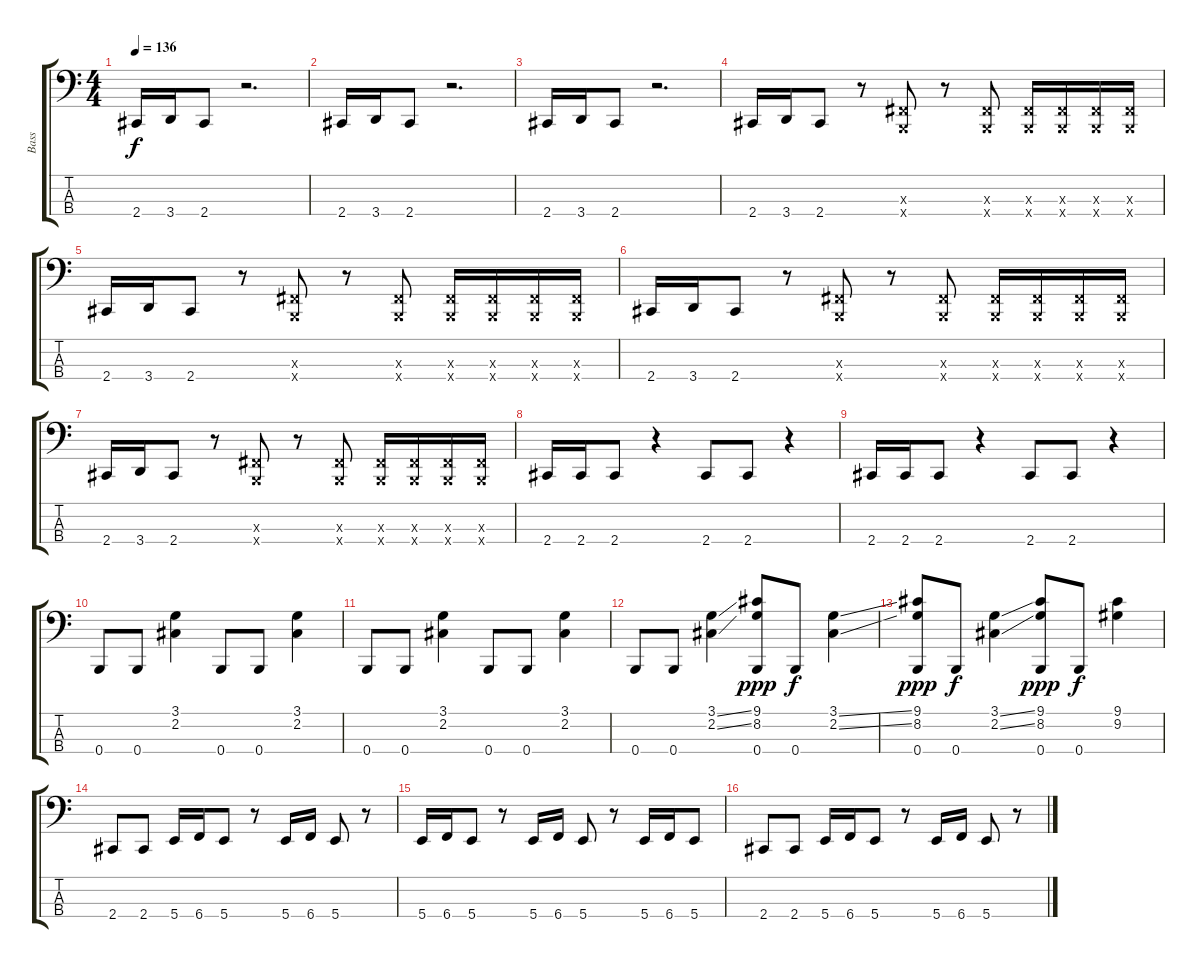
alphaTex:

\track ("Bass" "Bass") {instrument slapbass1}
\staff {score tabs}
\tuning (E2 B1 Gb1 B0) {hide}
\ts (4 4)
\tempo 136
\clef f4
\ks c
2.4.16{dy f} 3.4.16 2.4.8 r.2{d} |
2.4.16 3.4.16 2.4.8 r.2{d} |
2.4.16 3.4.16 2.4.8 r.2{d} |
2.4.16 3.4.16 2.4.8 r.8 (0.3{x} 0.4{x}).8 r.8 (0.3{x} 0.4{x}).8 (0.3{x} 0.4{x}).16 (0.3{x} 0.4{x}).16 (0.3{x} 0.4{x}).16 (0.3{x} 0.4{x}).16 |
2.4.16 3.4.16 2.4.8 r.8 (0.3{x} 0.4{x}).8 r.8 (0.3{x} 0.4{x}).8 (0.3{x} 0.4{x}).16 (0.3{x} 0.4{x}).16 (0.3{x} 0.4{x}).16 (0.3{x} 0.4{x}).16 |
2.4.16 3.4.16 2.4.8 r.8 (0.3{x} 0.4{x}).8 r.8 (0.3{x} 0.4{x}).8 (0.3{x} 0.4{x}).16 (0.3{x} 0.4{x}).16 (0.3{x} 0.4{x}).16 (0.3{x} 0.4{x}).16 |
2.4.16 3.4.16 2.4.8 r.8 (0.3{x} 0.4{x}).8 r.8 (0.3{x} 0.4{x}).8 (0.3{x} 0.4{x}).16 (0.3{x} 0.4{x}).16 (0.3{x} 0.4{x}).16 (0.3{x} 0.4{x}).16 |
2.4.16 2.4.16 2.4.8 r.4 2.4.8 2.4.8 r.4 |
2.4.16 2.4.16 2.4.8 r.4 2.4.8 2.4.8 r.4 |
0.4.8 0.4.8 (3.1 2.2).4 0.4.8 0.4.8 (3.1 2.2).4 |
0.4.8 0.4.8 (3.1 2.2).4 0.4.8 0.4.8 (3.1 2.2).4 |
0.4.8 0.4.8 (3.1{ss} 2.2{ss}).4 (9.1 8.2 0.4).8{dy ppp} 0.4.8{dy f} (3.1{ss} 2.2{ss}).4 |
(9.1 8.2 0.4).8{dy ppp} 0.4.8{dy f} (3.1{ss} 2.2{ss}).4 (9.1 8.2 0.4).8{dy ppp} 0.4.8{dy f} (9.1 9.2).4 |
2.4.8 2.4.8 5.4.16 6.4.16 5.4.8 r.8 5.4.16 6.4.16 5.4.8 r.8 |
5.4.16 6.4.16 5.4.8 r.8 5.4.16 6.4.16 5.4.8 r.8 5.4.16 6.4.16 5.4.8 |
2.4.8 2.4.8 5.4.16 6.4.16 5.4.8 r.8 5.4.16 6.4.16 5.4.8 r.8
